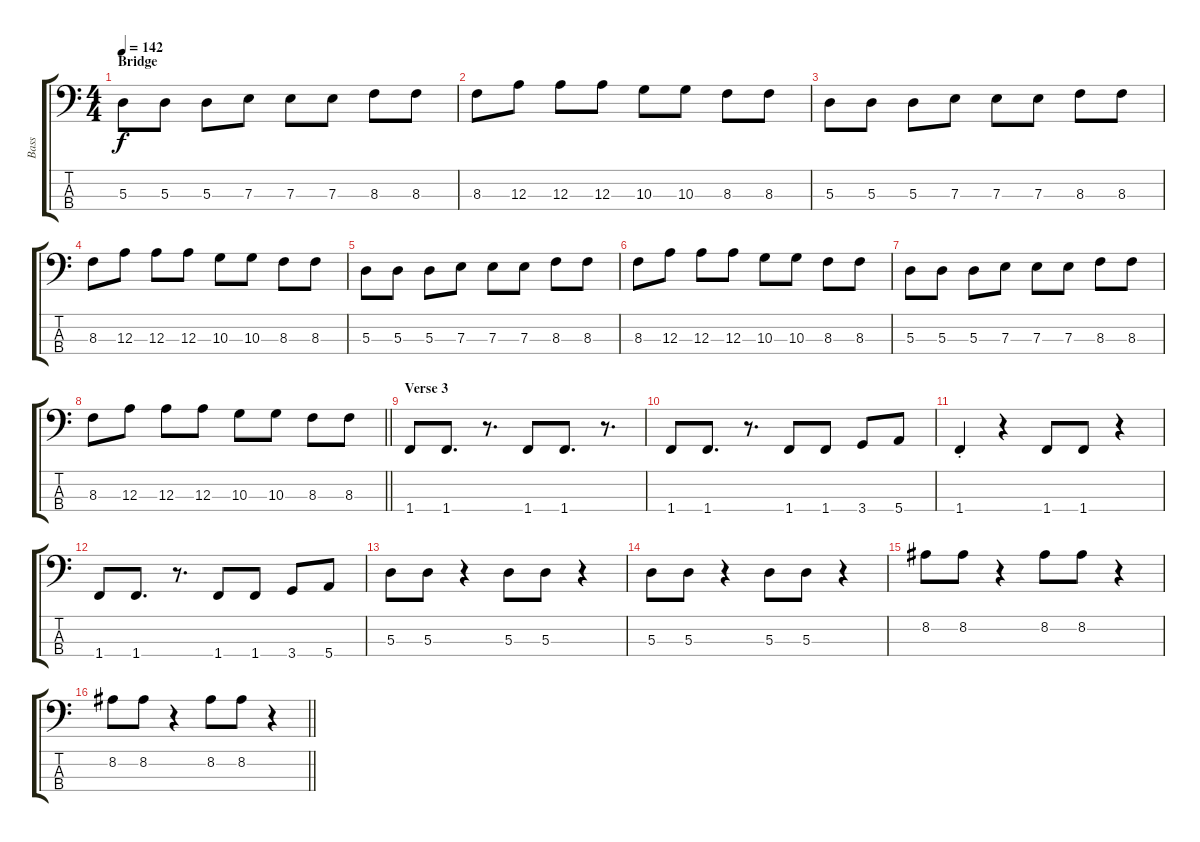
\track ("Bass" "Bass") {instrument electricbassfinger}
\staff {score tabs}
\tuning (G2 D2 A1 E1) {hide}
\ts (4 4)
\section ("" "Bridge")
\tempo 142
\clef f4
\ks c
5.3.8{dy f} 5.3.8 5.3.8 7.3.8 7.3.8 7.3.8 8.3.8 8.3.8 |
8.3.8 12.3.8 12.3.8 12.3.8 10.3.8 10.3.8 8.3.8 8.3.8 |
5.3.8 5.3.8 5.3.8 7.3.8 7.3.8 7.3.8 8.3.8 8.3.8 |
8.3.8 12.3.8 12.3.8 12.3.8 10.3.8 10.3.8 8.3.8 8.3.8 |
5.3.8 5.3.8 5.3.8 7.3.8 7.3.8 7.3.8 8.3.8 8.3.8 |
8.3.8 12.3.8 12.3.8 12.3.8 10.3.8 10.3.8 8.3.8 8.3.8 |
5.3.8 5.3.8 5.3.8 7.3.8 7.3.8 7.3.8 8.3.8 8.3.8 |
\barLineRight lightlight
8.3.8 12.3.8 12.3.8 12.3.8 10.3.8 10.3.8 8.3.8 8.3.8 |
\section ("" "Verse 3")
1.4.8 1.4.8{d} r.8{d} 1.4.8 1.4.8{d} r.8{d} |
1.4.8 1.4.8{d} r.8{d} 1.4.8 1.4.8 3.4.8 5.4.8 |
1.4{st}.4 r.4 1.4.8 1.4.8 r.4 |
1.4.8 1.4.8{d} r.8{d} 1.4.8 1.4.8 3.4.8 5.4.8 |
5.3.8 5.3.8 r.4 5.3.8 5.3.8 r.4 |
5.3.8 5.3.8 r.4 5.3.8 5.3.8 r.4 |
8.2.8 8.2.8 r.4 8.2.8 8.2.8 r.4 |
\barLineRight lightlight
8.2.8 8.2.8 r.4 8.2.8 8.2.8 r.4
